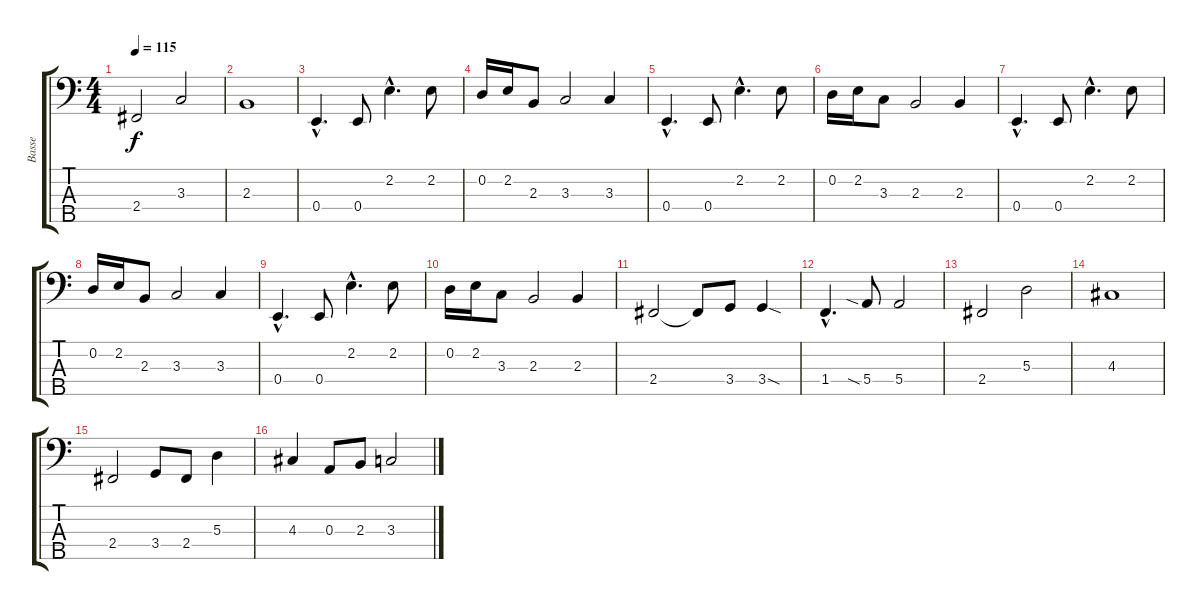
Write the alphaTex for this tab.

\track ("Basse" "Basse") {instrument electricbassfinger}
\staff {score tabs}
\tuning (G2 D2 A1 E1 B0) {hide}
\ts (4 4)
\tempo 115
\clef f4
\ks c
2.4.2{dy f} 3.3.2 |
2.3.1 |
0.4{hac}.4{d} 0.4.8 2.2{hac}.4{d} 2.2.8 |
0.2.16 2.2.16 2.3.8 3.3.2 3.3.4 |
0.4{hac}.4{d} 0.4.8 2.2{hac}.4{d} 2.2.8 |
0.2.16 2.2.16 3.3.8 2.3.2 2.3.4 |
0.4{hac}.4{d} 0.4.8 2.2{hac}.4{d} 2.2.8 |
0.2.16 2.2.16 2.3.8 3.3.2 3.3.4 |
0.4{hac}.4{d} 0.4.8 2.2{hac}.4{d} 2.2.8 |
0.2.16 2.2.16 3.3.8 2.3.2 2.3.4 |
2.4.2 2.4{t}.8 3.4.8 3.4{sod}.4 |
1.4{hac}.4{d} 5.4{sia}.8 5.4.2 |
2.4.2 5.3.2 |
4.3.1 |
2.4.2 3.4.8 2.4.8 5.3.4 |
4.3.4 0.3.8 2.3.8 3.3.2
